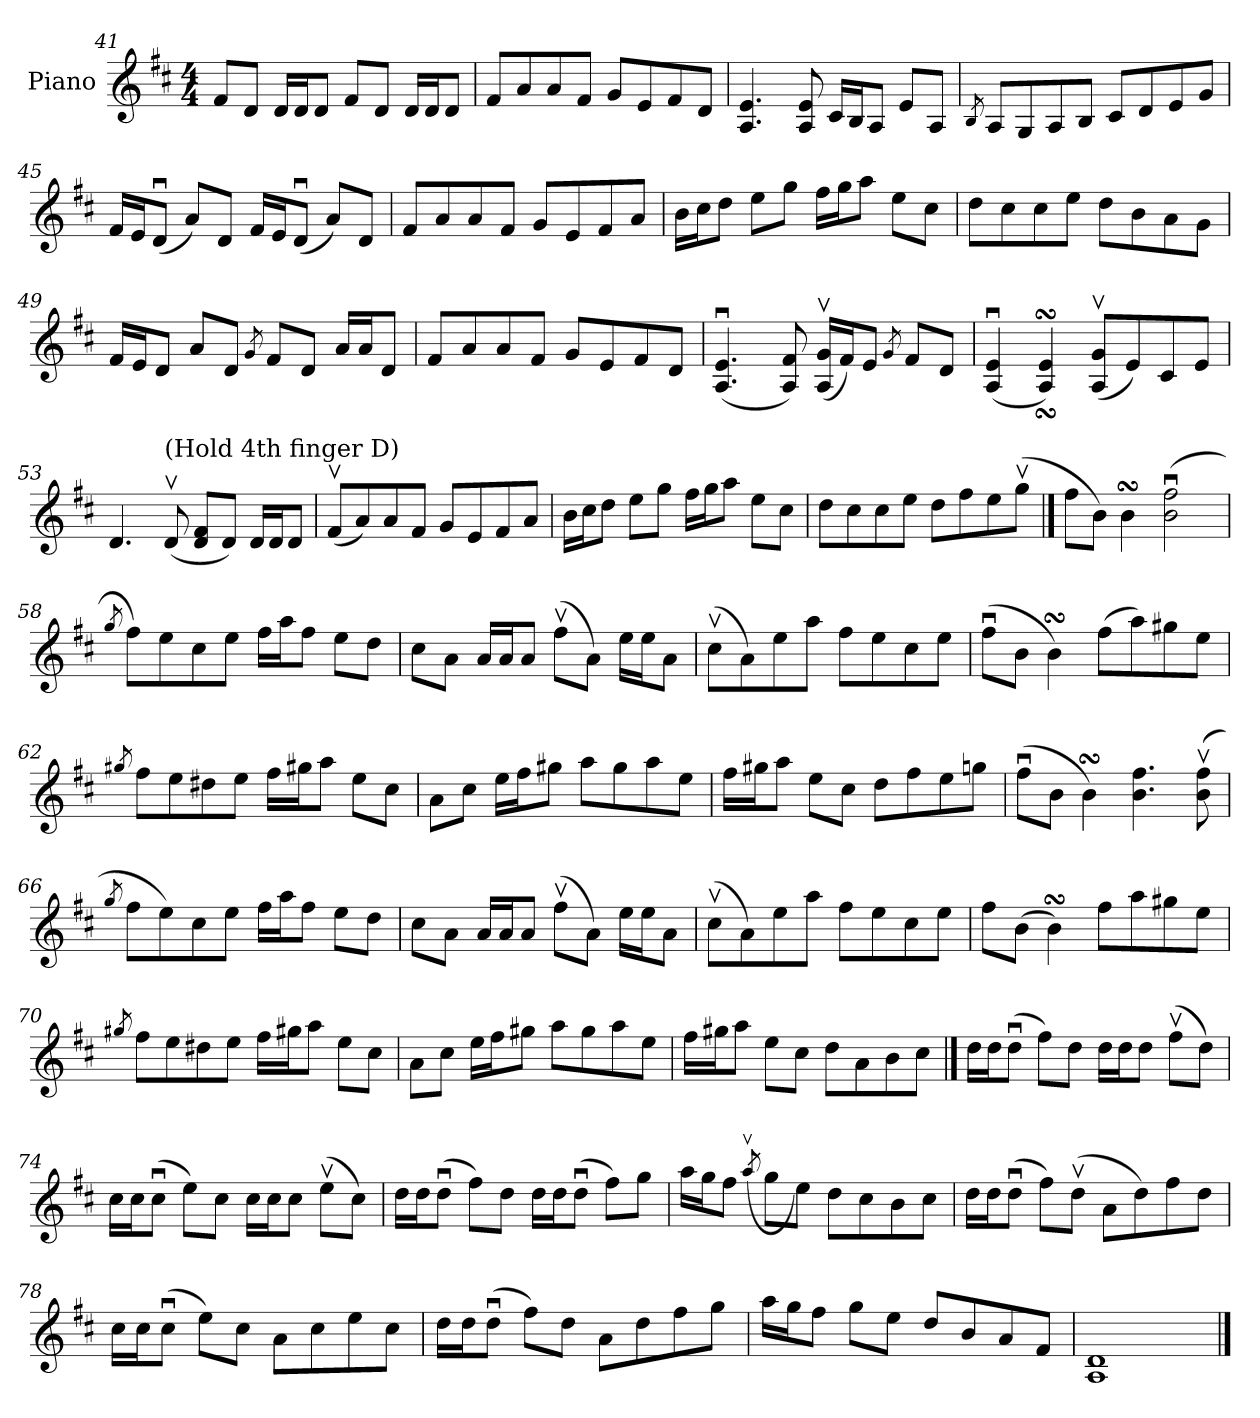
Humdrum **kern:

**kern
*part1
*staff1
*I"Piano
*I'Pno.
*clefG2
*k[f#c#]
*M4/4
=41
8f#/L
8d/J
16d/LL
16d/J
8d/J
8f#/L
8d/J
16d/LL
16d/J
8d/J
!!LO:PB:g=z
=42
8f#/L
8a/
8a/
8f#/J
8g/L
8e/
8f#/
8d/J
=43
4.A/ 4.e/
8A/ 8e/
16c#/LL
16B/J
8A/J
8e/L
8A/J
=44
8qB/
8A/L
8G/
8A/
8B/J
8c#/L
8d/
8e/
8g/J
=45
16f#/LL
16e/J
(<8du/J
8a/L)
8d/J
16f#/LL
16e/J
(<8du/J
8a/L)
8d/J
!!LO:LB:g=z
=46
8f#/L
8a/
8a/
8f#/J
8g/L
8e/
8f#/
8a/J
=47
16b\LL
16cc#\J
8dd\J
8ee\L
8gg\J
16ff#\LL
16gg\J
8aa\J
8ee\L
8cc#\J
=48
8dd\L
8cc#\
8cc#\
8ee\J
8dd\L
8b\
8a\
8g\J
=49
16f#/LL
16e/J
8d/J
8a/L
8d/J
8qg/
8f#/L
8d/J
16a/LL
16a/J
8d/J
!!LO:LB:g=z
=50
8f#/L
8a/
8a/
8f#/J
8g/L
8e/
8f#/
8d/J
=51
(<4.A/u 4.e/u
8A/ 8f#/)
(<16A/v 16g/vLL
16f#/J)
8e/J
8qg/
8f#/L
8d/J
=52
(<4A/u 4e/u
4A/sSSS 4e/sSSS)
(<8A/v 8g/vL
8e/)
8c#/
8e/J
=53
4.d/
!LO:TX:a:t=(Hold 4th finger D)
(<8dv/
8d/ 8f#/L
8d/J)
16d/LL
16d/J
8d/J
=54
(<8f#v/L
8a/)
8a/
8f#/J
8g/L
8e/
8f#/
8a/J
!!LO:LB:g=z
=55
16b\LL
16cc#\J
8dd\J
8ee\L
8gg\J
16ff#\LL
16gg\J
8aa\J
8ee\L
8cc#\J
=56
8dd\L
8cc#\
8cc#\
8ee\J
8dd\L
8ff#\
8ee\
(>8ggv\J
==57
8ff#\L
8b\J)
4bsSSS\
(>2b\u 2ff#\u
=58
8qgg/
8ff#\L)
8ee\
8cc#\
8ee\J
16ff#\LL
16aa\J
8ff#\J
8ee\L
8dd\J
=59
8cc#\L
8a\J
16a/LL
16a/J
8a/J
(>8ff#v\L
8a\J)
16ee\LL
16ee\J
8a\J
!!LO:LB:g=z
=60
(>8cc#v\L
8a\)
8ee\
8aa\J
8ff#\L
8ee\
8cc#\
8ee\J
=61
(>8ff#u\L
8b\J
4bsSSS\)
(>8ff#\L
8aa\)
8gg#X\
8ee\J
=62
8qgg#X/
8ff#\L
8ee\
8dd#X\
8ee\J
16ff#\LL
16gg#\J
8aa\J
8ee\L
8cc#\J
=63
8a\L
8cc#\J
16ee\LL
16ff#\J
8gg#X\J
8aa\L
8gg#\
8aa\
8ee\J
!!LO:LB:g=z
=64
16ff#\LL
16gg#X\J
8aa\J
8ee\L
8cc#\J
8dd\L
8ff#\
8ee\
8ggn\J
=65
(>8ff#u\L
8b\J
4bsSSS\)
4.b\ 4.ff#\
(>8b\v 8ff#\v
=66
8qgg/
8ff#\L
8ee\)
8cc#\
8ee\J
16ff#\LL
16aa\J
8ff#\J
8ee\L
8dd\J
=67
8cc#\L
8a\J
16a/LL
16a/J
8a/J
(>8ff#v\L
8a\J)
16ee\LL
16ee\J
8a\J
!!LO:LB:g=z
=68
(>8cc#v\L
8a\)
8ee\
8aa\J
8ff#\L
8ee\
8cc#\
8ee\J
=69
8ff#\L
(>8b\J
4bsSSS\)
8ff#\L
8aa\
8gg#X\
8ee\J
=70
8qgg#X/
8ff#\L
8ee\
8dd#X\
8ee\J
16ff#\LL
16gg#\J
8aa\J
8ee\L
8cc#\J
=71
8a\L
8cc#\J
16ee\LL
16ff#\J
8gg#X\J
8aa\L
8gg#\
8aa\
8ee\J
!!LO:LB:g=z
=72
16ff#\LL
16gg#X\J
8aa\J
8ee\L
8cc#\J
8dd\L
8a\
8b\
8cc#\J
==73
16dd\LL
16dd\J
(>8ddu\J
8ff#\L)
8dd\J
16dd\LL
16dd\J
8dd\J
(>8ff#v\L
8dd\J)
=74
16cc#\LL
16cc#\J
(>8cc#u\J
8ee\L)
8cc#\J
16cc#\LL
16cc#\J
8cc#\J
(>8eev\L
8cc#\J)
=75
16dd\LL
16dd\J
(>8ddu\J
8ff#\L)
8dd\J
16dd\LL
16dd\J
(>8ddu\J
8ff#\L)
8gg\J
!!LO:LB:g=z
=76
16aa\LL
16gg\J
8ff#\J
(>8qaav/
8gg\L
8ee\J)
8dd\L
8cc#\
8b\
8cc#\J
=77
16dd\LL
16dd\J
(>8ddu\J
8ff#\L)
(>8ddv\J
8a\L
8dd\)
8ff#\
8dd\J
=78
16cc#\LL
16cc#\J
(>8cc#u\J
8ee\L)
8cc#\J
8a\L
8cc#\
8ee\
8cc#\J
=79
16dd\LL
16dd\J
(>8ddu\J
8ff#\L)
8dd\J
8a\L
8dd\
8ff#\
8gg\J
!!LO:LB:g=z
=80
16aa\LL
16gg\J
8ff#\J
8gg\L
8ee\J
8dd/L
8b/
8a/
8f#/J
=81
1A 1d
==
*-
